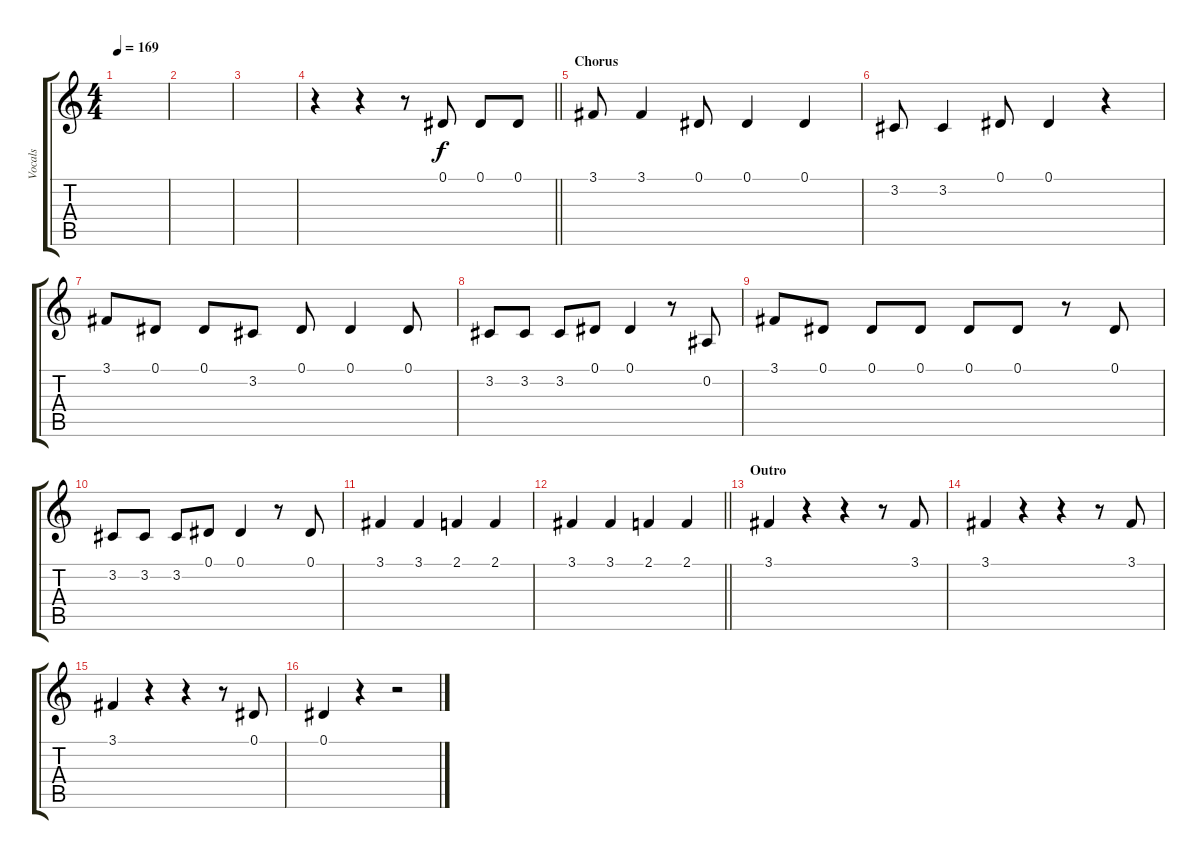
\track ("Vocals" "Vocals") {instrument lead2sawtooth}
\staff {score tabs}
\tuning (Eb4 Bb3 Gb3 Db3 Ab2 Eb2) {hide}
\ts (4 4)
\tempo 169
\clef g2
\ks c
|
|
|
\barLineRight lightlight
r.4 r.4 r.8 0.1.8 0.1.8 0.1.8 |
\section ("" "Chorus")
3.1.8 3.1.4 0.1.8 0.1.4 0.1.4 |
3.2.8 3.2.4 0.1.8 0.1.4 r.4 |
3.1.8 0.1.8 0.1.8 3.2.8 0.1.8 0.1.4 0.1.8 |
3.2.8 3.2.8 3.2.8 0.1.8 0.1.4 r.8 0.2.8 |
3.1.8 0.1.8 0.1.8 0.1.8 0.1.8 0.1.8 r.8 0.1.8 |
3.2.8 3.2.8 3.2.8 0.1.8 0.1.4 r.8 0.1.8 |
3.1.4 3.1.4 2.1.4 2.1.4 |
\barLineRight lightlight
3.1.4 3.1.4 2.1.4 2.1.4 |
\section ("" "Outro")
3.1.4 r.4 r.4 r.8 3.1.8 |
3.1.4 r.4 r.4 r.8 3.1.8 |
3.1.4 r.4 r.4 r.8 0.1.8 |
0.1.4 r.4 r.2
